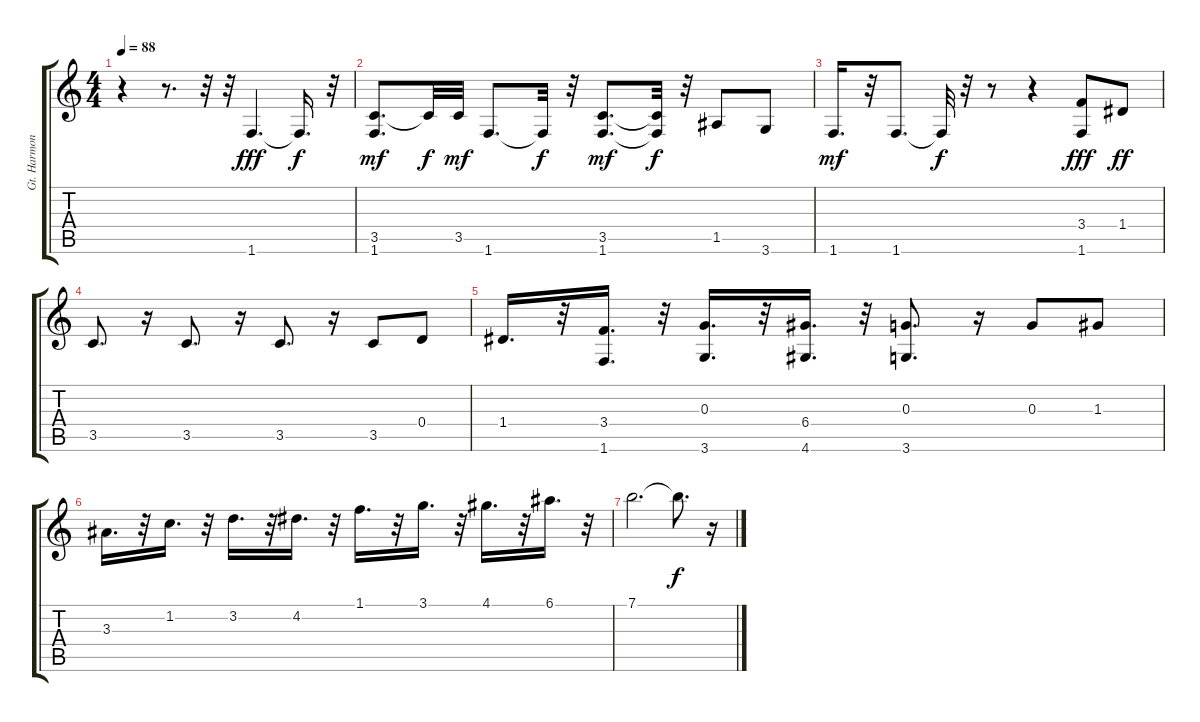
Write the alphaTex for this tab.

\track ("Gt. Harmonics" "Gt. Harmon") {instrument guitarharmonics}
\staff {score tabs}
\tuning (E4 B3 G3 D3 A2 E2) {hide}
\ts (4 4)
\tempo 88
\clef g2
\ks c
r.4{dy fff} r.8{d} r.32 r.32 1.6.4{d} 1.6{t}.16{d dy f} r.32 |
(3.5 1.6).8{d dy mf} 3.5{t}.32{dy f} 3.5.32{dy mf} 1.6.8{d} 1.6{t}.32{dy f} r.32 (3.5 1.6).8{d dy mf} (3.5{t} 1.6{t}).32{dy f} r.32 1.5.8 3.6.8 |
1.6.16{d dy mf} r.32 1.6.8{d} 1.6{t}.32{dy f} r.32 r.8 r.4 (3.4 1.6).8{dy fff} 1.4.8{dy ff} |
3.5.8{d} r.16 3.5.8{d} r.16 3.5.8{d} r.16 3.5.8 0.4.8 |
1.4.16{d} r.32 (3.4 1.6).16{d} r.32 (0.3 3.6).16{d} r.32 (6.4 4.6).16{d} r.32 (0.3 3.6).8{d} r.16 0.3.8 1.3.8 |
3.3.16{d} r.32 1.2.16{d} r.32 3.2.16{d} r.32 4.2.16{d} r.32 1.1.16{d} r.32 3.1.16{d} r.32 4.1.16{d} r.32 6.1.16{d} r.32 |
7.1.2{d} 7.1{t}.8{d dy f} r.16
